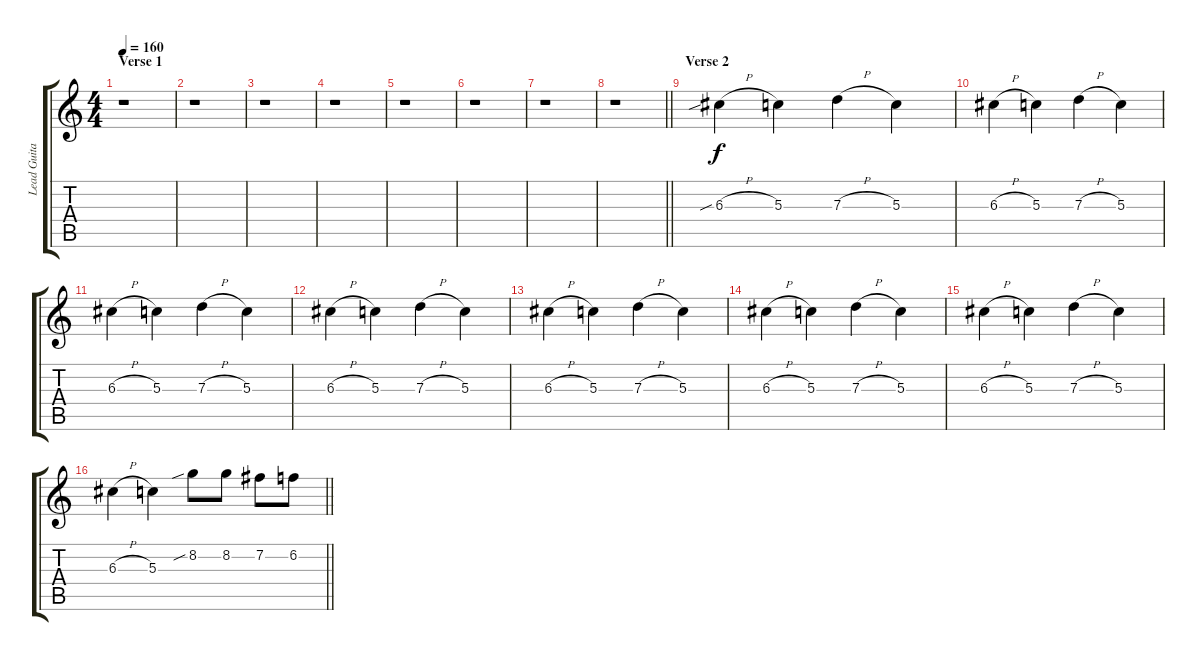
\track ("Lead Guitar" "Lead Guita") {instrument distortionguitar}
\staff {score tabs}
\tuning (E4 B3 G3 D3 A2 E2) {hide}
\ts (4 4)
\section ("" "Verse 1")
\tempo 160
\clef g2
\ks c
r.1{dy f} |
r.1 |
r.1 |
r.1 |
r.1 |
r.1 |
r.1 |
\barLineRight lightlight
r.1 |
\section ("" "Verse 2")
6.3{sib h}.4 5.3.4 7.3{h}.4 5.3.4 |
6.3{h}.4 5.3.4 7.3{h}.4 5.3.4 |
6.3{h}.4 5.3.4 7.3{h}.4 5.3.4 |
6.3{h}.4 5.3.4 7.3{h}.4 5.3.4 |
6.3{h}.4 5.3.4 7.3{h}.4 5.3.4 |
6.3{h}.4 5.3.4 7.3{h}.4 5.3.4 |
6.3{h}.4 5.3.4 7.3{h}.4 5.3.4 |
\barLineRight lightlight
6.3{h}.4 5.3.4 8.2{sib}.8 8.2.8 7.2.8 6.2.8
